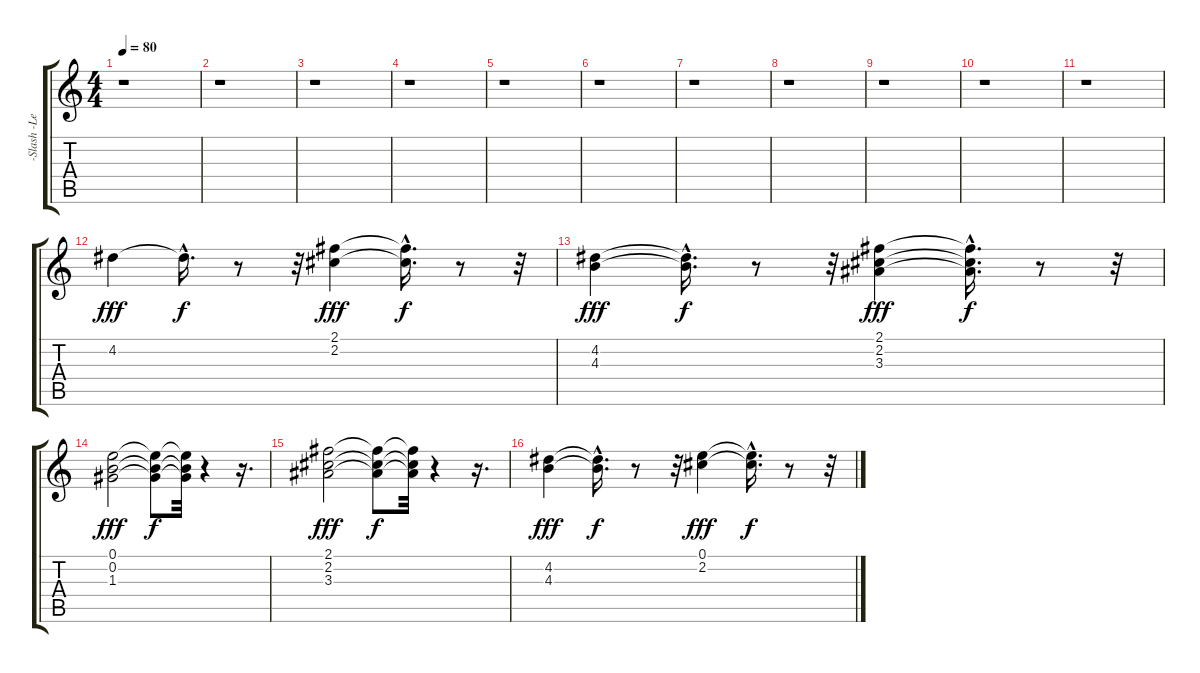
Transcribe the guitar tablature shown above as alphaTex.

\track ("-Slash -Lead and rythem-" "-Slash -Le") {instrument distortionguitar}
\staff {score tabs}
\tuning (E4 B3 G3 D3 A2 E2) {hide}
\ts (4 4)
\tempo 80
\clef g2
\ks c
r.1{dy f} |
r.1 |
r.1 |
r.1 |
r.1 |
r.1 |
r.1 |
r.1 |
r.1 |
r.1 |
r.1 |
4.2.4{dy fff} 4.2{hac t}.16{d dy f} r.8 r.32 (2.1 2.2).4{dy fff} (2.1{hac t} 2.2{hac t}).16{d dy f} r.8 r.32 |
(4.2 4.3).4{dy fff} (4.2{hac t} 4.3{hac t}).16{d dy f} r.8 r.32 (2.1 2.2 3.3).4{dy fff} (2.1{hac t} 2.2{hac t} 3.3{hac t}).16{d dy f} r.8 r.32 |
(0.1 0.2 1.3).2{dy fff} (0.1{t} 0.2{t} 1.3{t}).8{dy f} (0.1{t} 0.2{t} 1.3{t}).32 r.4 r.16{d} |
(2.1 2.2 3.3).2{dy fff} (2.1{t} 2.2{t} 3.3{t}).8{dy f} (2.1{t} 2.2{t} 3.3{t}).32 r.4 r.16{d} |
(4.2 4.3).4{dy fff} (4.2{hac t} 4.3{hac t}).16{d dy f} r.8 r.32 (0.1 2.2).4{dy fff} (0.1{hac t} 2.2{hac t}).16{d dy f} r.8 r.32
